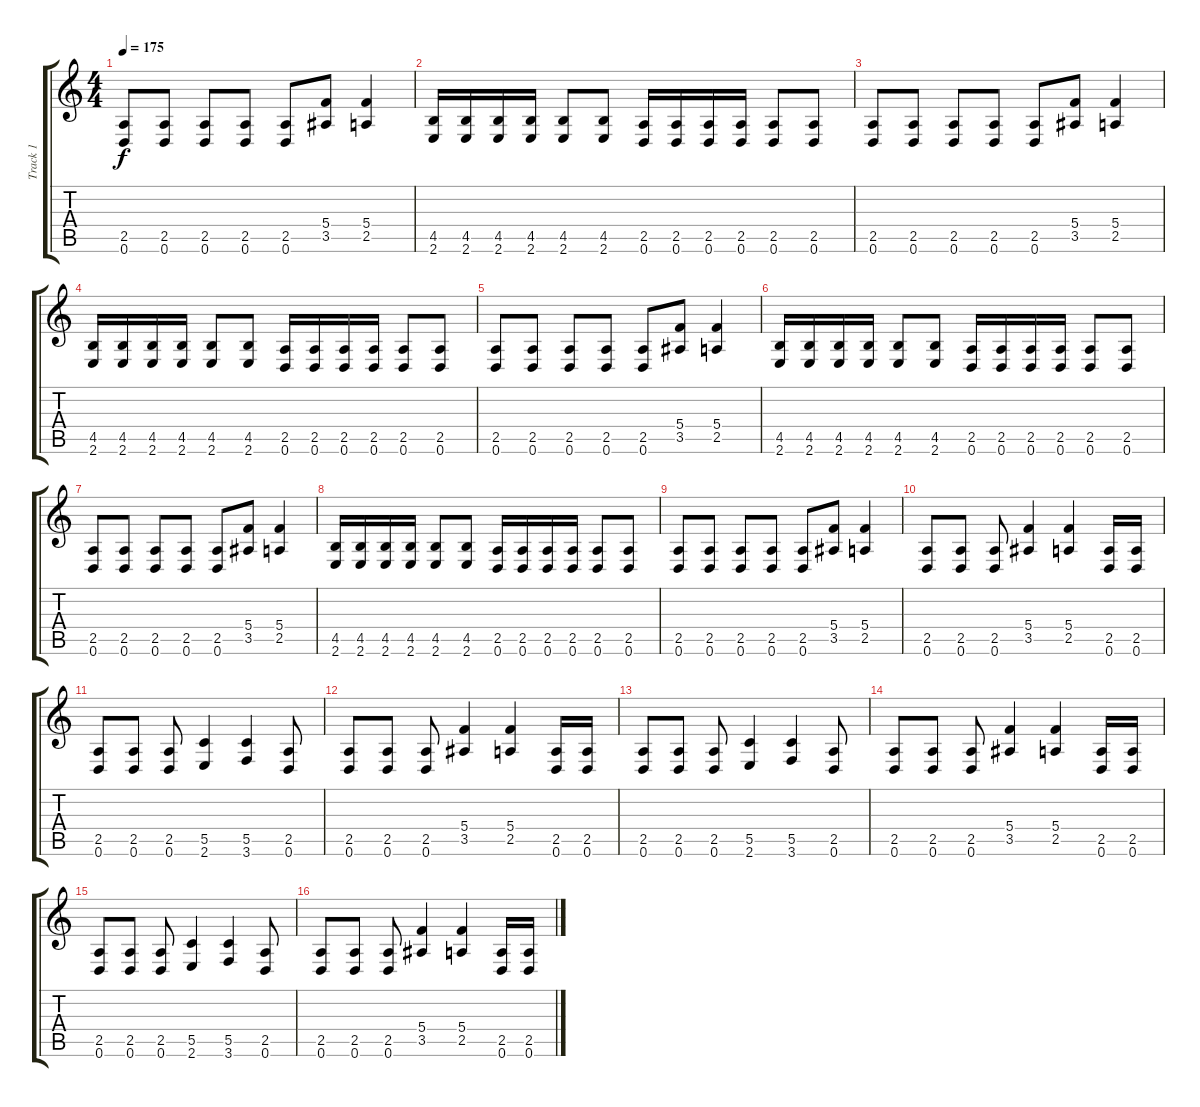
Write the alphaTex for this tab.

\track ("Track 1" "Track 1") {instrument distortionguitar}
\staff {score tabs}
\tuning (D4 A3 F3 C3 G2 D2) {hide}
\ts (4 4)
\tempo 175
\clef g2
\ks c
(2.5 0.6).8{dy f} (2.5 0.6).8 (2.5 0.6).8 (2.5 0.6).8 (2.5 0.6).8 (5.4 3.5).8 (5.4 2.5).4 |
(4.5 2.6).16 (4.5 2.6).16 (4.5 2.6).16 (4.5 2.6).16 (4.5 2.6).8 (4.5 2.6).8 (2.5 0.6).16 (2.5 0.6).16 (2.5 0.6).16 (2.5 0.6).16 (2.5 0.6).8 (2.5 0.6).8 |
(2.5 0.6).8 (2.5 0.6).8 (2.5 0.6).8 (2.5 0.6).8 (2.5 0.6).8 (5.4 3.5).8 (5.4 2.5).4 |
(4.5 2.6).16 (4.5 2.6).16 (4.5 2.6).16 (4.5 2.6).16 (4.5 2.6).8 (4.5 2.6).8 (2.5 0.6).16 (2.5 0.6).16 (2.5 0.6).16 (2.5 0.6).16 (2.5 0.6).8 (2.5 0.6).8 |
(2.5 0.6).8 (2.5 0.6).8 (2.5 0.6).8 (2.5 0.6).8 (2.5 0.6).8 (5.4 3.5).8 (5.4 2.5).4 |
(4.5 2.6).16 (4.5 2.6).16 (4.5 2.6).16 (4.5 2.6).16 (4.5 2.6).8 (4.5 2.6).8 (2.5 0.6).16 (2.5 0.6).16 (2.5 0.6).16 (2.5 0.6).16 (2.5 0.6).8 (2.5 0.6).8 |
(2.5 0.6).8 (2.5 0.6).8 (2.5 0.6).8 (2.5 0.6).8 (2.5 0.6).8 (5.4 3.5).8 (5.4 2.5).4 |
(4.5 2.6).16 (4.5 2.6).16 (4.5 2.6).16 (4.5 2.6).16 (4.5 2.6).8 (4.5 2.6).8 (2.5 0.6).16 (2.5 0.6).16 (2.5 0.6).16 (2.5 0.6).16 (2.5 0.6).8 (2.5 0.6).8 |
(2.5 0.6).8 (2.5 0.6).8 (2.5 0.6).8 (2.5 0.6).8 (2.5 0.6).8 (5.4 3.5).8 (5.4 2.5).4 |
(2.5 0.6).8 (2.5 0.6).8 (2.5 0.6).8 (5.4 3.5).4 (5.4 2.5).4 (2.5 0.6).16 (2.5 0.6).16 |
(2.5 0.6).8 (2.5 0.6).8 (2.5 0.6).8 (5.5 2.6).4 (5.5 3.6).4 (2.5 0.6).8 |
(2.5 0.6).8 (2.5 0.6).8 (2.5 0.6).8 (5.4 3.5).4 (5.4 2.5).4 (2.5 0.6).16 (2.5 0.6).16 |
(2.5 0.6).8 (2.5 0.6).8 (2.5 0.6).8 (5.5 2.6).4 (5.5 3.6).4 (2.5 0.6).8 |
(2.5 0.6).8 (2.5 0.6).8 (2.5 0.6).8 (5.4 3.5).4 (5.4 2.5).4 (2.5 0.6).16 (2.5 0.6).16 |
(2.5 0.6).8 (2.5 0.6).8 (2.5 0.6).8 (5.5 2.6).4 (5.5 3.6).4 (2.5 0.6).8 |
(2.5 0.6).8 (2.5 0.6).8 (2.5 0.6).8 (5.4 3.5).4 (5.4 2.5).4 (2.5 0.6).16 (2.5 0.6).16
